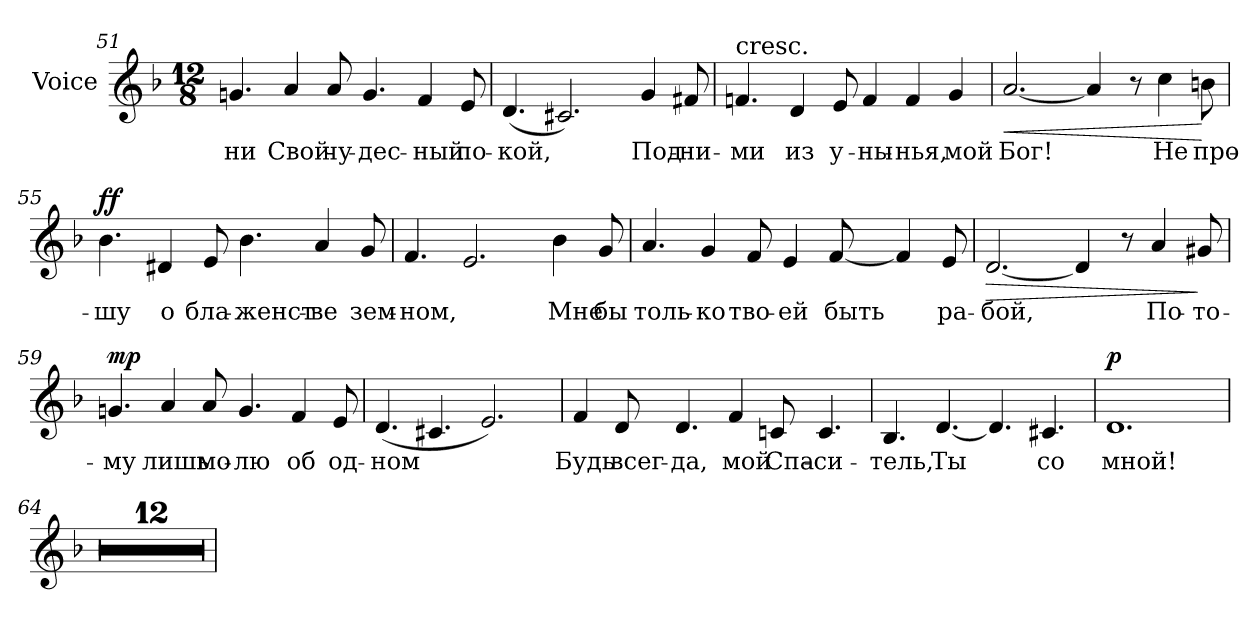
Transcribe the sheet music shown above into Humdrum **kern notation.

**kern	**text	**dynam
*part1	*part1	*part1
*staff1	*staff1	*staff1
*I"Voice	*	*
*I'Voice	*	*
*clefG2	*	*
*k[b-]	*	*
*d:	*	*
*M12/8	*	*
=51	=51	=51
!	!LO:LY:b:color=#000000	!
4.gni/	-ни	.
!	!LO:LY:b:color=#000000	!
4ai/	Свой	.
!	!LO:LY:b:color=#000000	!
8ai/	чу-	.
!	!LO:LY:b:color=#000000	!
4.gi/	-дес-	.
!	!LO:LY:b:color=#000000	!
4fi/	-ный	.
!	!LO:LY:b:color=#000000	!
8ei/	по-	.
=52	=52	=52
!	!LO:LY:b:color=#000000	!
(4.di/	-кой,	.
2.c#Xi/)	.	.
!	!LO:LY:b:color=#000000	!
4gi/	Под-	.
!	!LO:LY:b:color=#000000	!
8f#Xi/	-ни-	.
!!LO:LB:g=z
=53	=53	=53
!LO:TX:a:t=cresc.	!	!
!	!LO:LY:b:color=#000000	!
4.fni/	-ми	.
!	!LO:LY:b:color=#000000	!
4di/	из	.
!	!LO:LY:b:color=#000000	!
8ei/	у-	.
!	!LO:LY:b:color=#000000	!
4fi/	-ны-	.
!	!LO:LY:b:color=#000000	!
4fi/	-нья,	.
!	!LO:LY:b:color=#000000	!
4gi/	мой	.
=54	=54	=54
!	!LO:LY:b:color=#000000	!LO:HP:b
[<2.ai/	Бог!	<
4ai/]	.	.
8r	.	.
!	!LO:LY:b:color=#000000	!
4cci\	Не	.
!	!LO:LY:b:color=#000000	!
8bni\	про-	[
=55	=55	=55
!	!LO:LY:b:color=#000000	!
4.b-i\	-шу	ff
!	!LO:LY:b:color=#000000	!
4d#Xi/	о	.
!	!LO:LY:b:color=#000000	!
8ei/	бла-	.
!	!LO:LY:b:color=#000000	!
4.b-i\	-женст-	.
!	!LO:LY:b:color=#000000	!
4ai/	-ве	.
!	!LO:LY:b:color=#000000	!
8gi/	зем-	.
=56	=56	=56
!	!LO:LY:b:color=#000000	!
4.fi/	-ном,	.
2.ei/	.	.
!	!LO:LY:b:color=#000000	!
4b-i\	Мне	.
!	!LO:LY:b:color=#000000	!
8gi/	бы	.
!!LO:LB:g=z
=57	=57	=57
!	!LO:LY:b:color=#000000	!
4.ai/	толь-	.
!	!LO:LY:b:color=#000000	!
4gi/	-ко	.
!	!LO:LY:b:color=#000000	!
8fi/	тво-	.
!	!LO:LY:b:color=#000000	!
4ei/	-ей	.
!	!LO:LY:b:color=#000000	!
[<8fi/	быть	.
4fi/]	.	.
!	!LO:LY:b:color=#000000	!
8ei/	ра-	.
=58	=58	=58
!	!LO:LY:b:color=#000000	!LO:HP:b
[<2.di/	-бой,	>
4di/]	.	.
8r	.	.
!	!LO:LY:b:color=#000000	!
4ai/	По-	.
!	!LO:LY:b:color=#000000	!
8g#Xi/	-то-	]
=59	=59	=59
!	!LO:LY:b:color=#000000	!
4.gni/	-му	mp
!	!LO:LY:b:color=#000000	!
4ai/	лишь	.
!	!LO:LY:b:color=#000000	!
8ai/	мо-	.
!	!LO:LY:b:color=#000000	!
4.gi/	-лю	.
!	!LO:LY:b:color=#000000	!
4fi/	об	.
!	!LO:LY:b:color=#000000	!
8ei/	од-	.
=60	=60	=60
!	!LO:LY:b:color=#000000	!
(4.di/	-ном	.
4.c#Xi/	.	.
2.ei/)	.	.
!!LO:LB:g=z
=61	=61	=61
!	!LO:LY:b:color=#000000	!
4fi/	Будь	.
!	!LO:LY:b:color=#000000	!
8di/	всег-	.
!	!LO:LY:b:color=#000000	!
4.di/	-да,	.
!	!LO:LY:b:color=#000000	!
4fi/	мой	.
!	!LO:LY:b:color=#000000	!
8cni/	Спа-	.
!	!LO:LY:b:color=#000000	!
4.ci/	-си-	.
=62	=62	=62
!	!LO:LY:b:color=#000000	!
4.B-i/	-тель,	.
!	!LO:LY:b:color=#000000	!
[<4.di/	Ты	.
4.di/]	.	.
!	!LO:LY:b:color=#000000	!
4.c#Xi/	со	.
=63	=63	=63
!	!LO:LY:b:color=#000000	!
1.di	мной!	p
=64	=64	=64
1.r	.	.
=65	=65	=65
1.r	.	.
=66	=66	=66
1.r	.	.
=67	=67	=67
1.r	.	.
=68	=68	=68
1.r	.	.
=69	=69	=69
1.r	.	.
=70	=70	=70
1.r	.	.
=71	=71	=71
1.r	.	.
=72	=72	=72
1.r	.	.
=73	=73	=73
1.r	.	.
=74	=74	=74
1.r	.	.
=75	=75	=75
1.r	.	.
=	=	=
*-	*-	*-
